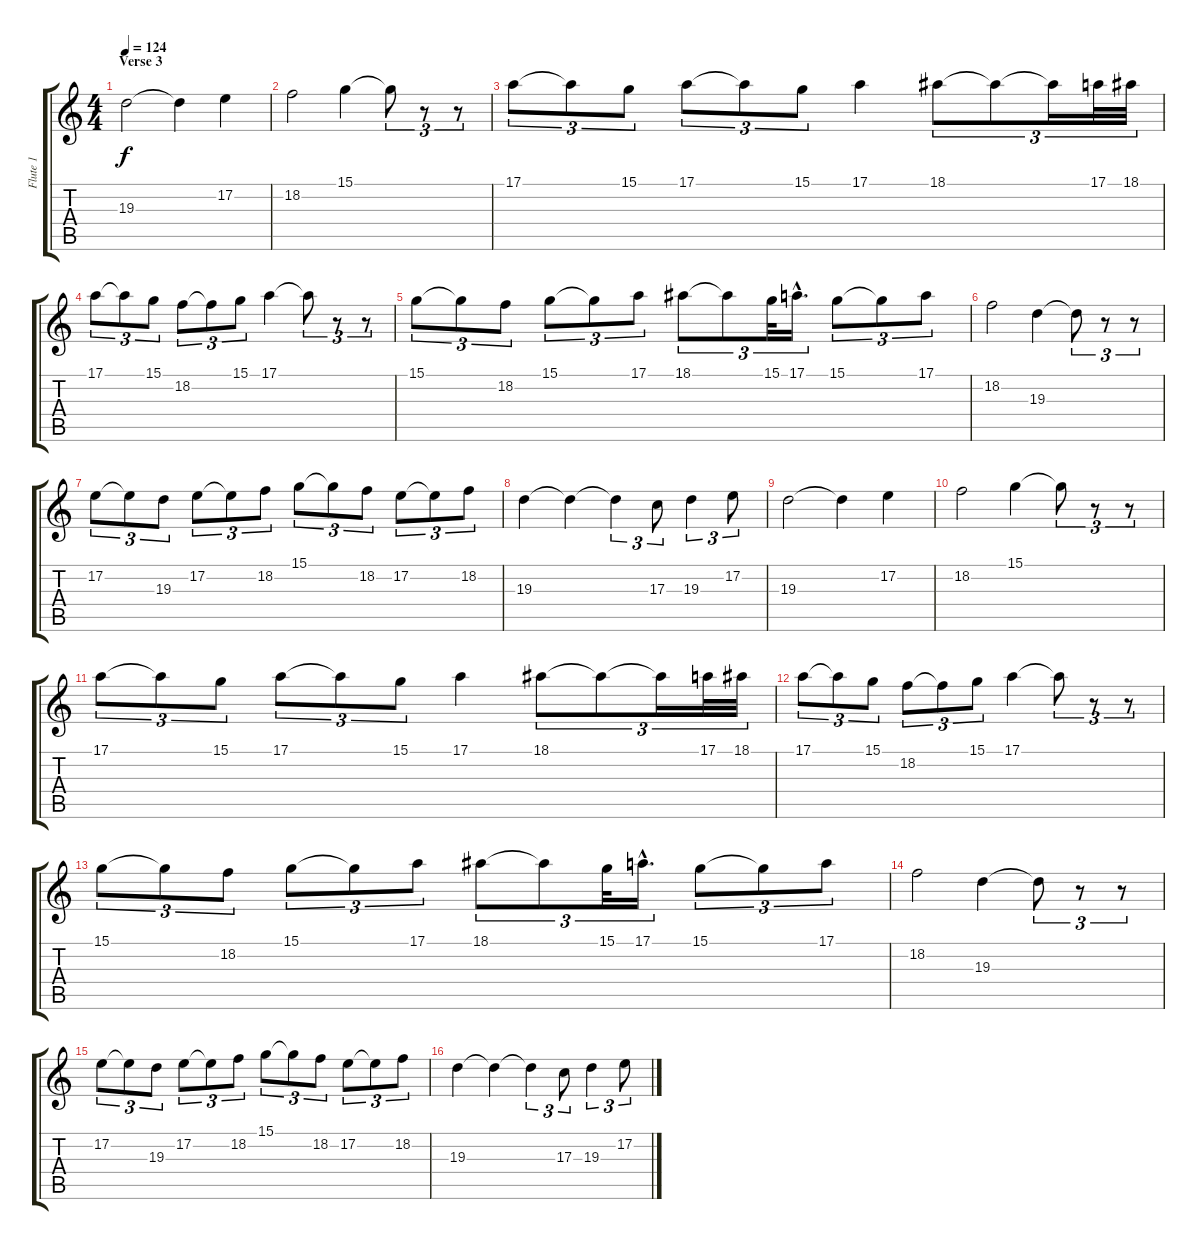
\track ("Flute 1" "Flute 1") {instrument panflute}
\staff {score tabs}
\tuning (E4 B3 G3 D3 A2 E2) {hide}
\ts (4 4)
\section ("" "Verse 3")
\tempo 124
\clef g2
\ks c
19.3.2{dy f} 19.3{t}.4 17.2.4 |
18.2.2 15.1.4 15.1{t}.8{tu (3 2)} r.8{tu (3 2)} r.8{tu (3 2)} |
17.1.8{tu (3 2)} 17.1{t}.8{tu (3 2)} 15.1.8{tu (3 2)} 17.1.8{tu (3 2)} 17.1{t}.8{tu (3 2)} 15.1.8{tu (3 2)} 17.1.4 18.1.8{tu (3 2)} 18.1{t}.8{tu (3 2)} 18.1{t}.16{tu (3 2)} 17.1.32{tu (3 2)} 18.1.32{tu (3 2)} |
17.1.8{tu (3 2)} 17.1{t}.8{tu (3 2)} 15.1.8{tu (3 2)} 18.2.8{tu (3 2)} 18.2{t}.8{tu (3 2)} 15.1.8{tu (3 2)} 17.1.4 17.1{t}.8{tu (3 2)} r.8{tu (3 2)} r.8{tu (3 2)} |
15.1.8{tu (3 2)} 15.1{t}.8{tu (3 2)} 18.2.8{tu (3 2)} 15.1.8{tu (3 2)} 15.1{t}.8{tu (3 2)} 17.1.8{tu (3 2)} 18.1.8{tu (3 2)} 18.1{t}.8{tu (3 2)} 15.1.32{tu (3 2)} 17.1{hac}.16{d tu (3 2)} 15.1.8{tu (3 2)} 15.1{t}.8{tu (3 2)} 17.1.8{tu (3 2)} |
18.2.2 19.3.4 19.3{t}.8{tu (3 2)} r.8{tu (3 2)} r.8{tu (3 2)} |
17.2.8{tu (3 2)} 17.2{t}.8{tu (3 2)} 19.3.8{tu (3 2)} 17.2.8{tu (3 2)} 17.2{t}.8{tu (3 2)} 18.2.8{tu (3 2)} 15.1.8{tu (3 2)} 15.1{t}.8{tu (3 2)} 18.2.8{tu (3 2)} 17.2.8{tu (3 2)} 17.2{t}.8{tu (3 2)} 18.2.8{tu (3 2)} |
19.3.4 19.3{t}.4 19.3{t}.4{tu (3 2)} 17.3.8{tu (3 2)} 19.3.4{tu (3 2)} 17.2.8{tu (3 2)} |
19.3.2 19.3{t}.4 17.2.4 |
18.2.2 15.1.4 15.1{t}.8{tu (3 2)} r.8{tu (3 2)} r.8{tu (3 2)} |
17.1.8{tu (3 2)} 17.1{t}.8{tu (3 2)} 15.1.8{tu (3 2)} 17.1.8{tu (3 2)} 17.1{t}.8{tu (3 2)} 15.1.8{tu (3 2)} 17.1.4 18.1.8{tu (3 2)} 18.1{t}.8{tu (3 2)} 18.1{t}.16{tu (3 2)} 17.1.32{tu (3 2)} 18.1.32{tu (3 2)} |
17.1.8{tu (3 2)} 17.1{t}.8{tu (3 2)} 15.1.8{tu (3 2)} 18.2.8{tu (3 2)} 18.2{t}.8{tu (3 2)} 15.1.8{tu (3 2)} 17.1.4 17.1{t}.8{tu (3 2)} r.8{tu (3 2)} r.8{tu (3 2)} |
15.1.8{tu (3 2)} 15.1{t}.8{tu (3 2)} 18.2.8{tu (3 2)} 15.1.8{tu (3 2)} 15.1{t}.8{tu (3 2)} 17.1.8{tu (3 2)} 18.1.8{tu (3 2)} 18.1{t}.8{tu (3 2)} 15.1.32{tu (3 2)} 17.1{hac}.16{d tu (3 2)} 15.1.8{tu (3 2)} 15.1{t}.8{tu (3 2)} 17.1.8{tu (3 2)} |
18.2.2 19.3.4 19.3{t}.8{tu (3 2)} r.8{tu (3 2)} r.8{tu (3 2)} |
17.2.8{tu (3 2)} 17.2{t}.8{tu (3 2)} 19.3.8{tu (3 2)} 17.2.8{tu (3 2)} 17.2{t}.8{tu (3 2)} 18.2.8{tu (3 2)} 15.1.8{tu (3 2)} 15.1{t}.8{tu (3 2)} 18.2.8{tu (3 2)} 17.2.8{tu (3 2)} 17.2{t}.8{tu (3 2)} 18.2.8{tu (3 2)} |
19.3.4 19.3{t}.4 19.3{t}.4{tu (3 2)} 17.3.8{tu (3 2)} 19.3.4{tu (3 2)} 17.2.8{tu (3 2)}
